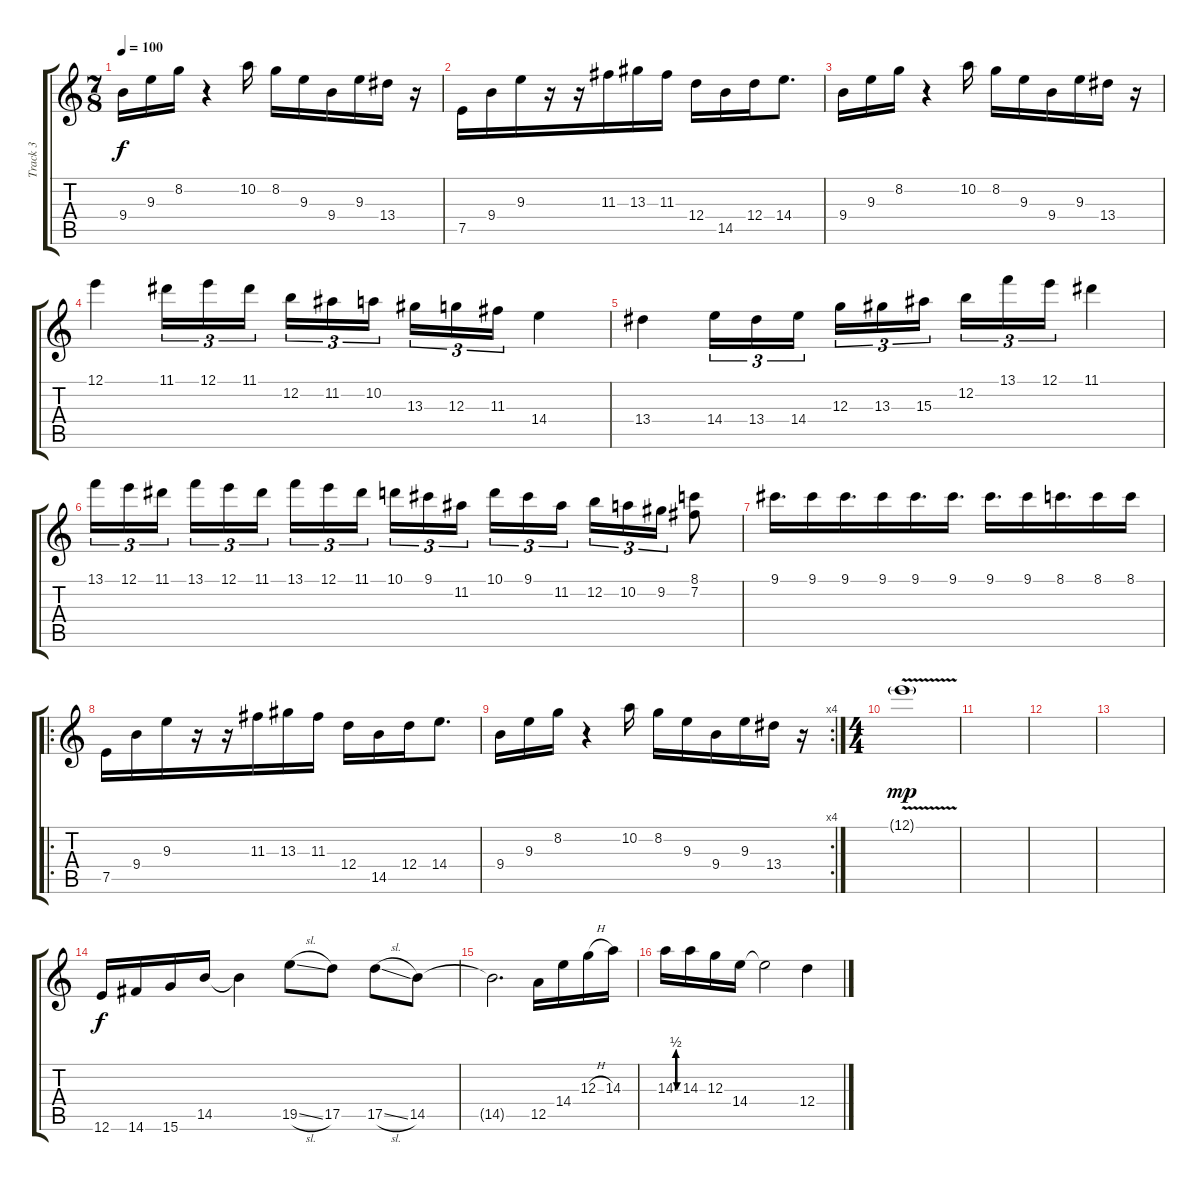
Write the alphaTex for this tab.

\track ("Track 3" "Track 3") {instrument distortionguitar}
\staff {score tabs}
\tuning (E4 B3 G3 D3 A2 E2) {hide}
\ts (7 8)
\tempo 100
\clef g2
\ks c
9.4.16{dy f} 9.3.16 8.2.16 r.4 10.2.16 8.2.16 9.3.16 9.4.16 9.3.16 13.4.16 r.16 |
7.5.16 9.4.16 9.3.16 r.16 r.16 11.3.16 13.3.16 11.3.16 12.4.16 14.5.16 12.4.16 14.4.8{d} |
9.4.16 9.3.16 8.2.16 r.4 10.2.16 8.2.16 9.3.16 9.4.16 9.3.16 13.4.16 r.16 |
12.1.4 11.1.16{tu (3 2)} 12.1.16{tu (3 2)} 11.1.16{tu (3 2)} 12.2.16{tu (3 2)} 11.2.16{tu (3 2)} 10.2.16{tu (3 2)} 13.3.16{tu (3 2)} 12.3.16{tu (3 2)} 11.3.16{tu (3 2)} 14.4.4 |
13.4.4 14.4.16{tu (3 2)} 13.4.16{tu (3 2)} 14.4.16{tu (3 2)} 12.3.16{tu (3 2)} 13.3.16{tu (3 2)} 15.3.16{tu (3 2)} 12.2.16{tu (3 2)} 13.1.16{tu (3 2)} 12.1.16{tu (3 2)} 11.1.4 |
13.1.16{tu (3 2)} 12.1.16{tu (3 2)} 11.1.16{tu (3 2)} 13.1.16{tu (3 2)} 12.1.16{tu (3 2)} 11.1.16{tu (3 2)} 13.1.16{tu (3 2)} 12.1.16{tu (3 2)} 11.1.16{tu (3 2)} 10.1.16{tu (3 2)} 9.1.16{tu (3 2)} 11.2.16{tu (3 2)} 10.1.16{tu (3 2)} 9.1.16{tu (3 2)} 11.2.16{tu (3 2)} 12.2.16{tu (3 2)} 10.2.16{tu (3 2)} 9.2.16{tu (3 2)} (8.1 7.2).8 |
9.1.16{d} 9.1.16 9.1.16{d} 9.1.16 9.1.16{d} 9.1.16{d} 9.1.16{d} 9.1.16 8.1.16{d} 8.1.16 8.1.16 |
\ro
7.5.16 9.4.16 9.3.16 r.16 r.16 11.3.16 13.3.16 11.3.16 12.4.16 14.5.16 12.4.16 14.4.8{d} |
\rc 4
9.4.16 9.3.16 8.2.16 r.4 10.2.16 8.2.16 9.3.16 9.4.16 9.3.16 13.4.16 r.16 |
\ts (4 4)
12.1{v g}.1{dy mp} |
|
|
|
12.6.16{dy f} 14.6.16 15.6.16 14.5.16 14.5{t}.4 19.5{sl}.8 17.5.8 17.5{sl}.8 14.5.8 |
14.5{t}.2{d} 12.5.16 14.4.16 12.3{h}.16 14.3.16 |
14.3{be (custom 0 0 10 2 20 2 30 0 60 0)}.16 14.3.16 12.3.16 14.4.16 14.4{t}.2 12.4.4
